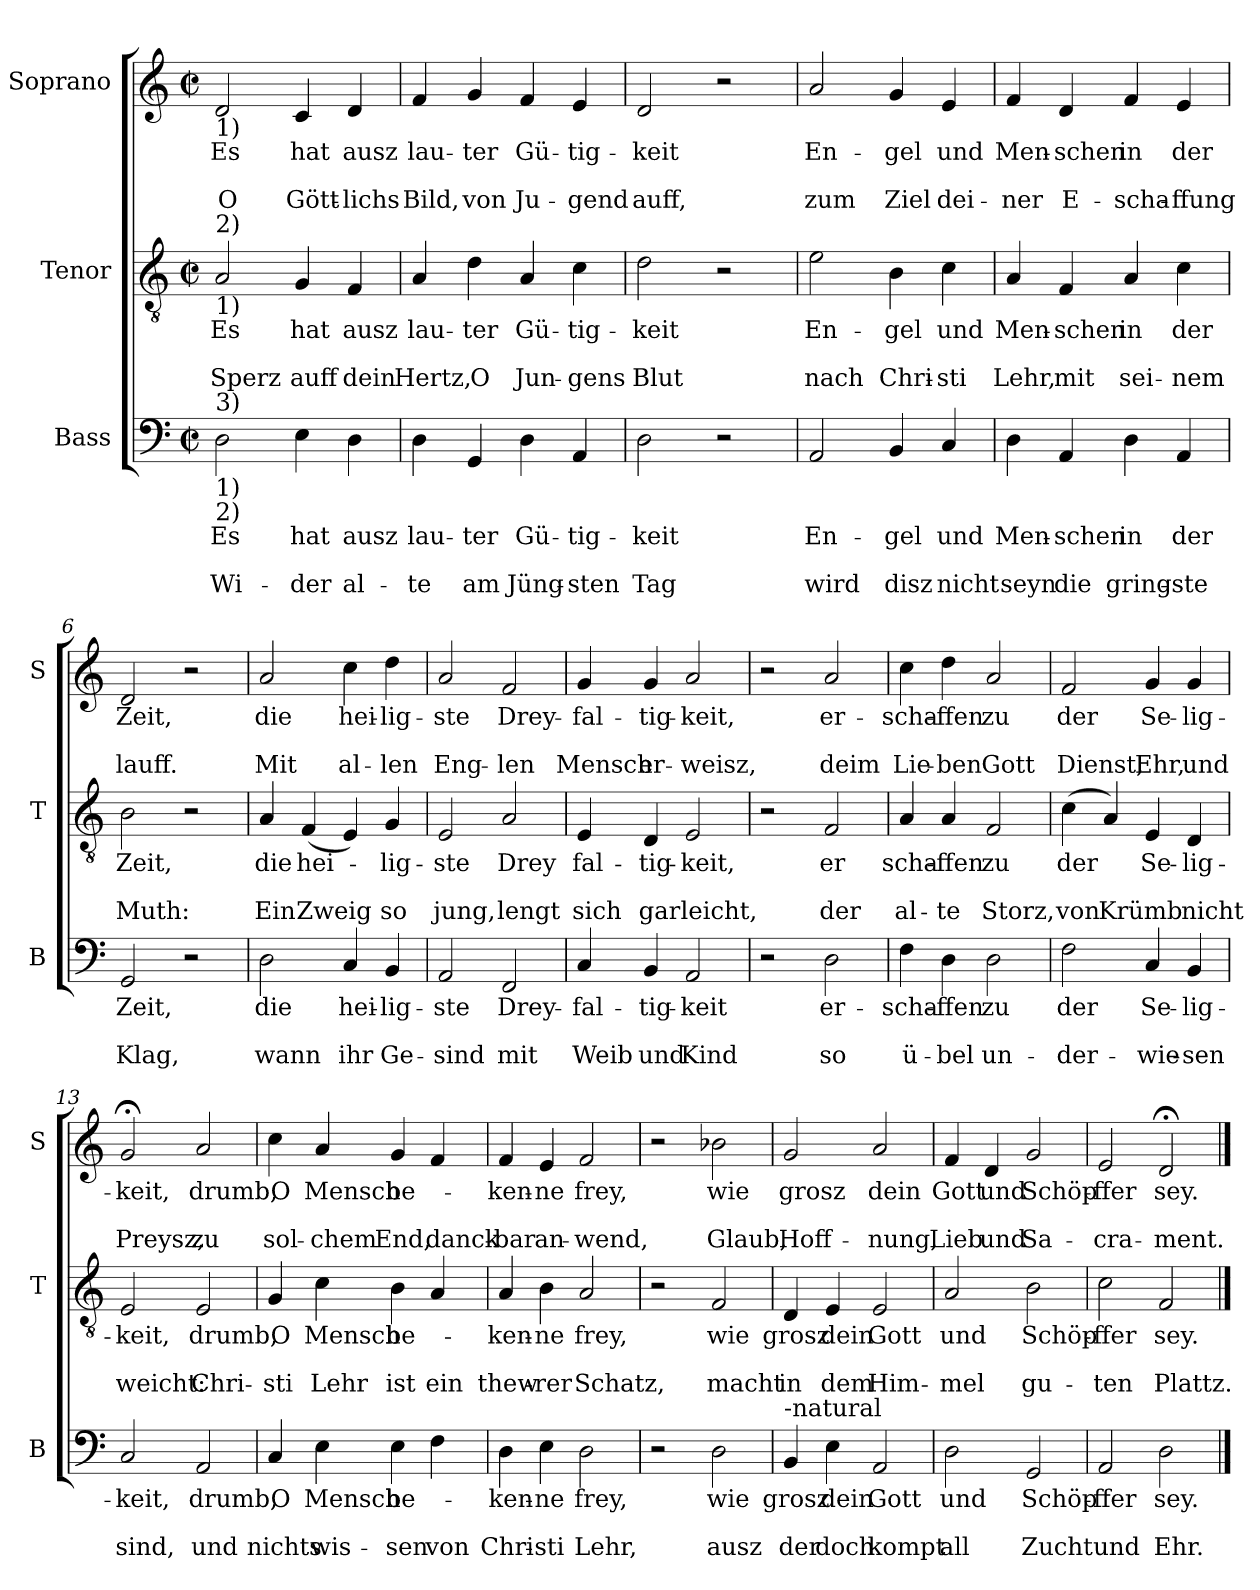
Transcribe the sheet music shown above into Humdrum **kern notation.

**kern	**text	**text	**text	**kern	**text	**text	**text	**kern	**text	**text	**text
*part3	*part3	*part3	*part3	*part2	*part2	*part2	*part2	*part1	*part1	*part1	*part1
*staff3	*staff3	*staff3	*staff3	*staff2	*staff2	*staff2	*staff2	*staff1	*staff1	*staff1	*staff1
*I"Bass	*	*	*	*I"Tenor	*	*	*	*I"Soprano	*	*	*
*I'B	*	*	*	*I'T	*	*	*	*I'S	*	*	*
*clefF4	*	*	*	*clefGv2	*	*	*	*clefG2	*	*	*
*k[]	*	*	*	*k[]	*	*	*	*k[]	*	*	*
*C:	*	*	*	*C:	*	*	*	*C:	*	*	*
*M2/2	*	*	*	*M2/2	*	*	*	*M2/2	*	*	*
*met(c|)	*	*	*	*met(c|)	*	*	*	*met(c|)	*	*	*
=1	=1	=1	=1	=1	=1	=1	=1	=1	=1	=1	=1
!	!	!	!	!	!	!	!	!LO:TX:b:t=1)	!	!	!
!	!	!	!	!LO:TX:a:t=2)	!	!	!	!	!	!	!
!	!	!	!	!LO:TX:b:t=1)	!	!	!	!	!	!	!
!LO:TX:a:t=3)	!	!	!	!	!	!	!	!	!	!	!
!LO:TX:b:t=1)	!	!	!	!	!	!	!	!	!	!	!
!LO:TX:b:t=2)	!	!	!	!	!	!	!	!	!	!	!
!	!LO:LY:b	!	!LO:LY:b	!	!LO:LY:b	!	!LO:LY:b	!	!LO:LY:b	!	!LO:LY:b
2D\	Es	.	Wi-	2A/	Es	.	Sperz	2d/	Es	.	O
!	!LO:LY:b	!	!LO:LY:b	!	!LO:LY:b	!	!LO:LY:b	!	!LO:LY:b	!	!LO:LY:b
4E\	hat	.	-der	4G/	hat	.	auff	4c/	hat	.	Gött-
!	!LO:LY:b	!	!LO:LY:b	!	!LO:LY:b	!	!LO:LY:b	!	!LO:LY:b	!	!LO:LY:b
4D\	ausz	.	al-	4F/	ausz	.	dein	4d/	ausz	.	-lichs
=2	=2	=2	=2	=2	=2	=2	=2	=2	=2	=2	=2
!	!LO:LY:b	!	!LO:LY:b	!	!LO:LY:b	!	!LO:LY:b	!	!LO:LY:b	!	!LO:LY:b
4D\	lau-	.	-te	4A/	lau-	.	Hertz,	4f/	lau-	.	Bild,
!	!LO:LY:b	!	!LO:LY:b	!	!LO:LY:b	!	!LO:LY:b	!	!LO:LY:b	!	!LO:LY:b
4GG/	-ter	.	am	4d\	-ter	.	O	4g/	-ter	.	von
!	!LO:LY:b	!	!LO:LY:b	!	!LO:LY:b	!	!LO:LY:b	!	!LO:LY:b	!	!LO:LY:b
4D\	Gü-	.	Jüng-	4A/	Gü-	.	Jun-	4f/	Gü-	.	Ju-
!	!LO:LY:b	!	!LO:LY:b	!	!LO:LY:b	!	!LO:LY:b	!	!LO:LY:b	!	!LO:LY:b
4AA/	-tig-	.	-sten	4c\	-tig-	.	-gens	4e/	-tig-	.	-gend
=3	=3	=3	=3	=3	=3	=3	=3	=3	=3	=3	=3
!	!LO:LY:b	!	!LO:LY:b	!	!LO:LY:b	!	!LO:LY:b	!	!LO:LY:b	!	!LO:LY:b
2D\	-keit	.	Tag	2d\	-keit	.	Blut	2d/	-keit	.	auff,
2r	.	.	.	2r	.	.	.	2r	.	.	.
=4	=4	=4	=4	=4	=4	=4	=4	=4	=4	=4	=4
!	!LO:LY:b	!	!LO:LY:b	!	!LO:LY:b	!	!LO:LY:b	!	!LO:LY:b	!	!LO:LY:b
2AA/	En-	.	wird	2e\	En-	.	nach	2a/	En-	.	zum
!	!LO:LY:b	!	!LO:LY:b	!	!LO:LY:b	!	!LO:LY:b	!	!LO:LY:b	!	!LO:LY:b
4BB/	-gel	.	disz	4B\	-gel	.	Chri-	4g/	-gel	.	Ziel
!	!LO:LY:b	!	!LO:LY:b	!	!LO:LY:b	!	!LO:LY:b	!	!LO:LY:b	!	!LO:LY:b
4C/	und	.	nicht	4c\	und	.	-sti	4e/	und	.	dei-
!!LO:LB:g=z
=5	=5	=5	=5	=5	=5	=5	=5	=5	=5	=5	=5
!	!LO:LY:b	!	!LO:LY:b	!	!LO:LY:b	!	!LO:LY:b	!	!LO:LY:b	!	!LO:LY:b
4D\	Men-	.	seyn	4A/	Men-	.	Lehr,	4f/	Men-	.	-ner
!	!LO:LY:b	!	!LO:LY:b	!	!LO:LY:b	!	!LO:LY:b	!	!LO:LY:b	!	!LO:LY:b
4AA/	-schen	.	die	4F/	-schen	.	mit	4d/	-schen	.	E-
!	!LO:LY:b	!	!LO:LY:b	!	!LO:LY:b	!	!LO:LY:b	!	!LO:LY:b	!	!LO:LY:b
4D\	in	.	gring-	4A/	in	.	sei-	4f/	in	.	-scha-
!	!LO:LY:b	!	!LO:LY:b	!	!LO:LY:b	!	!LO:LY:b	!	!LO:LY:b	!	!LO:LY:b
4AA/	der	.	-ste	4c\	der	.	-nem	4e/	der	.	-ffung
=6	=6	=6	=6	=6	=6	=6	=6	=6	=6	=6	=6
!	!LO:LY:b	!	!LO:LY:b	!	!LO:LY:b	!	!LO:LY:b	!	!LO:LY:b	!	!LO:LY:b
2GG/	Zeit,	.	Klag,	2B\	Zeit,	.	Muth:	2d/	Zeit,	.	lauff.
2r	.	.	.	2r	.	.	.	2r	.	.	.
=7	=7	=7	=7	=7	=7	=7	=7	=7	=7	=7	=7
!	!LO:LY:b	!	!LO:LY:b	!	!LO:LY:b	!	!LO:LY:b	!	!LO:LY:b	!	!LO:LY:b
2D\	die	.	wann	4A/	die	.	Ein	2a/	die	.	Mit
!	!	!	!	!	!LO:LY:b	!	!LO:LY:b	!	!	!	!
.	.	.	.	(<4F/	hei-	.	Zweig	.	.	.	.
!	!LO:LY:b	!	!LO:LY:b	!	!	!	!	!	!LO:LY:b	!	!LO:LY:b
4C/	hei-	.	ihr	4E/)	.	.	.	4cc\	hei-	.	al-
!	!LO:LY:b	!	!LO:LY:b	!	!LO:LY:b	!	!LO:LY:b	!	!LO:LY:b	!	!LO:LY:b
4BB/	-lig-	.	Ge-	4G/	-lig-	.	so	4dd\	-lig-	.	-len
=8	=8	=8	=8	=8	=8	=8	=8	=8	=8	=8	=8
!	!LO:LY:b	!	!LO:LY:b	!	!LO:LY:b	!	!LO:LY:b	!	!LO:LY:b	!	!LO:LY:b
2AA/	-ste	.	-sind	2E/	-ste	.	jung,	2a/	-ste	.	Eng-
!	!LO:LY:b	!	!LO:LY:b	!	!LO:LY:b	!	!LO:LY:b	!	!LO:LY:b	!	!LO:LY:b
2FF/	Drey-	.	mit	2A/	Drey	.	lengt	2f/	Drey-	.	-len
=9	=9	=9	=9	=9	=9	=9	=9	=9	=9	=9	=9
!	!LO:LY:b	!	!LO:LY:b	!	!LO:LY:b	!	!LO:LY:b	!	!LO:LY:b	!	!LO:LY:b
4C/	-fal-	.	Weib	4E/	fal-	.	sich	4g/	-fal-	.	Mensch
!	!LO:LY:b	!	!LO:LY:b	!	!LO:LY:b	!	!LO:LY:b	!	!LO:LY:b	!	!LO:LY:b
4BB/	-tig-	.	und	4D/	-tig-	.	gar	4g/	-tig-	.	er-
!	!LO:LY:b	!	!LO:LY:b	!	!LO:LY:b	!	!LO:LY:b	!	!LO:LY:b	!	!LO:LY:b
2AA/	-keit	.	Kind	2E/	-keit,	.	leicht,	2a/	-keit,	.	-weisz,
!!LO:PB:g=z
=10	=10	=10	=10	=10	=10	=10	=10	=10	=10	=10	=10
2r	.	.	.	2r	.	.	.	2r	.	.	.
!	!LO:LY:b	!	!LO:LY:b	!	!LO:LY:b	!	!LO:LY:b	!	!LO:LY:b	!	!LO:LY:b
2D\	er-	.	so	2F/	er	.	der	2a/	er-	.	deim
=11	=11	=11	=11	=11	=11	=11	=11	=11	=11	=11	=11
!	!LO:LY:b	!	!LO:LY:b	!	!LO:LY:b	!	!LO:LY:b	!	!LO:LY:b	!	!LO:LY:b
4F\	-scha-	.	ü-	4A/	scha-	.	al-	4cc\	-scha-	.	Lie-
!	!LO:LY:b	!	!LO:LY:b	!	!LO:LY:b	!	!LO:LY:b	!	!LO:LY:b	!	!LO:LY:b
4D\	-ffen	.	-bel	4A/	-ffen	.	-te	4dd\	-ffen	.	-ben
!	!LO:LY:b	!	!LO:LY:b	!	!LO:LY:b	!	!LO:LY:b	!	!LO:LY:b	!	!LO:LY:b
2D\	zu	.	un-	2F/	zu	.	Storz,	2a/	zu	.	Gott
=12	=12	=12	=12	=12	=12	=12	=12	=12	=12	=12	=12
!	!LO:LY:b	!	!LO:LY:b	!	!LO:LY:b	!	!LO:LY:b	!	!LO:LY:b	!	!LO:LY:b
2F\	der	.	-der-	(>4c\	der	.	von	2f/	der	.	Dienst,
!	!	!	!	!	!	!	!LO:LY:b	!	!	!	!
.	.	.	.	4A/)	.	.	Krümb	.	.	.	.
!	!LO:LY:b	!	!LO:LY:b	!	!LO:LY:b	!	!	!	!LO:LY:b	!	!LO:LY:b
4C/	Se-	.	-wie-	4E/	Se-	.	.	4g/	Se-	.	Ehr,
!	!LO:LY:b	!	!LO:LY:b	!	!LO:LY:b	!	!LO:LY:b	!	!LO:LY:b	!	!LO:LY:b
4BB/	-lig-	.	-sen	4D/	-lig-	.	nicht	4g/	-lig-	.	und
=13	=13	=13	=13	=13	=13	=13	=13	=13	=13	=13	=13
!	!LO:LY:b	!	!LO:LY:b	!	!LO:LY:b	!	!LO:LY:b	!	!LO:LY:b	!	!LO:LY:b
2C/	-keit,	.	sind,	2E/	-keit,	.	weicht:	2g;</	-keit,	.	Preysz,
!	!LO:LY:b	!	!LO:LY:b	!	!LO:LY:b	!	!LO:LY:b	!	!LO:LY:b	!	!LO:LY:b
2AA/	drumb,	.	und	2E/	drumb,	.	Chri-	2a/	drumb,	.	zu
=14	=14	=14	=14	=14	=14	=14	=14	=14	=14	=14	=14
!	!LO:LY:b	!	!LO:LY:b	!	!LO:LY:b	!	!LO:LY:b	!	!LO:LY:b	!	!LO:LY:b
4C/	O	.	nichts	4G/	O	.	-sti	4cc\	O	.	sol-
!	!LO:LY:b	!	!LO:LY:b	!	!LO:LY:b	!	!LO:LY:b	!	!LO:LY:b	!	!LO:LY:b
4E\	Mensch	.	wis-	4c\	Mensch	.	Lehr	4a/	Mensch	.	-chem
!	!LO:LY:b	!	!LO:LY:b	!	!LO:LY:b	!	!LO:LY:b	!	!LO:LY:b	!	!LO:LY:b
4E\	be-	.	-sen	4B\	be-	.	ist	4g/	be-	.	End,
!	!	!	!LO:LY:b	!	!	!	!LO:LY:b	!	!	!	!LO:LY:b
4F\	.	.	von	4A/	.	.	ein	4f/	.	.	danck-
!!LO:LB:g=z
=15	=15	=15	=15	=15	=15	=15	=15	=15	=15	=15	=15
!	!LO:LY:b	!	!LO:LY:b	!	!LO:LY:b	!	!LO:LY:b	!	!LO:LY:b	!	!LO:LY:b
4D\	-ken-	.	Chri-	4A/	-ken-	.	thew-	4f/	-ken-	.	-bar
!	!LO:LY:b	!	!LO:LY:b	!	!LO:LY:b	!	!LO:LY:b	!	!LO:LY:b	!	!LO:LY:b
4E\	-ne	.	-sti	4B\	-ne	.	-rer	4e/	-ne	.	an-
!	!LO:LY:b	!	!LO:LY:b	!	!LO:LY:b	!	!LO:LY:b	!	!LO:LY:b	!	!LO:LY:b
2D\	frey,	.	Lehr,	2A/	frey,	.	Schatz,	2f/	frey,	.	-wend,
=16	=16	=16	=16	=16	=16	=16	=16	=16	=16	=16	=16
2r	.	.	.	2r	.	.	.	2r	.	.	.
!	!LO:LY:b	!	!LO:LY:b	!	!LO:LY:b	!	!LO:LY:b	!	!LO:LY:b	!	!LO:LY:b
2D\	wie	.	ausz	2F/	wie	.	macht	2b-X\	wie	.	Glaub,
=17	=17	=17	=17	=17	=17	=17	=17	=17	=17	=17	=17
!LO:TX:a:t=-natural	!	!	!	!	!	!	!	!	!	!	!
!	!LO:LY:b	!	!LO:LY:b	!	!LO:LY:b	!	!LO:LY:b	!	!LO:LY:b	!	!LO:LY:b
4BB/	grosz	.	der	4D/	grosz	.	in	2g/	grosz	.	Hoff-
!	!LO:LY:b	!	!LO:LY:b	!	!LO:LY:b	!	!LO:LY:b	!	!	!	!
4E\	dein	.	doch	4E/	dein	.	dem	.	.	.	.
!	!LO:LY:b	!	!LO:LY:b	!	!LO:LY:b	!	!LO:LY:b	!	!LO:LY:b	!	!LO:LY:b
2AA/	Gott	.	kompt	2E/	Gott	.	Him-	2a/	dein	.	-nung,
=18	=18	=18	=18	=18	=18	=18	=18	=18	=18	=18	=18
!	!LO:LY:b	!	!LO:LY:b	!	!LO:LY:b	!	!LO:LY:b	!	!LO:LY:b	!	!LO:LY:b
2D\	und	.	all	2A/	und	.	-mel	4f/	Gott	.	Lieb
!	!	!	!	!	!	!	!	!	!LO:LY:b	!	!LO:LY:b
.	.	.	.	.	.	.	.	4d/	und	.	und
!	!LO:LY:b	!	!LO:LY:b	!	!LO:LY:b	!	!LO:LY:b	!	!LO:LY:b	!	!LO:LY:b
2GG/	Schöp-	.	Zucht	2B\	Schöp-	.	gu-	2g/	Schöp-	.	Sa-
=19	=19	=19	=19	=19	=19	=19	=19	=19	=19	=19	=19
!	!LO:LY:b	!	!LO:LY:b	!	!LO:LY:b	!	!LO:LY:b	!	!LO:LY:b	!	!LO:LY:b
2AA/	-ffer	.	und	2c\	-ffer	.	-ten	2e/	-ffer	.	-cra-
!	!LO:LY:b	!	!LO:LY:b	!	!LO:LY:b	!	!LO:LY:b	!	!LO:LY:b	!	!LO:LY:b
2D\	sey.	.	Ehr.	2F/	sey.	.	Plattz.	2d;</	sey.	.	-ment.
==	==	==	==	==	==	==	==	==	==	==	==
*-	*-	*-	*-	*-	*-	*-	*-	*-	*-	*-	*-
